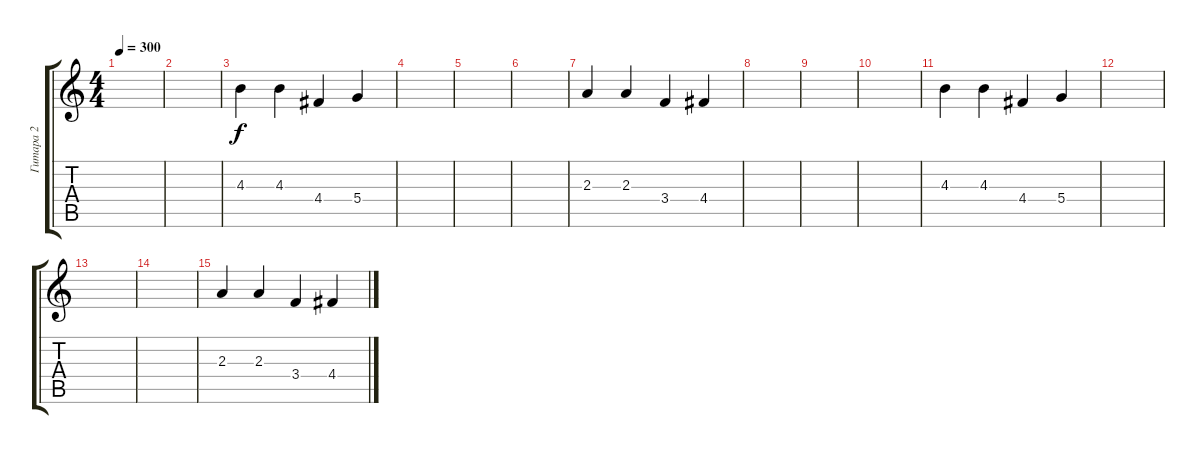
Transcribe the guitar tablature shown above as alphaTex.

\track ("Гитара 2" "Гитара 2") {instrument overdrivenguitar}
\staff {score tabs}
\tuning (E4 B3 G3 D3 A2 E2) {hide}
\ts (4 4)
\tempo 300
\clef g2
\ks c
|
|
4.3.4 4.3.4 4.4.4 5.4.4 |
|
|
|
2.3.4 2.3.4 3.4.4 4.4.4 |
|
|
|
4.3.4 4.3.4 4.4.4 5.4.4 |
|
|
|
2.3.4 2.3.4 3.4.4 4.4.4
